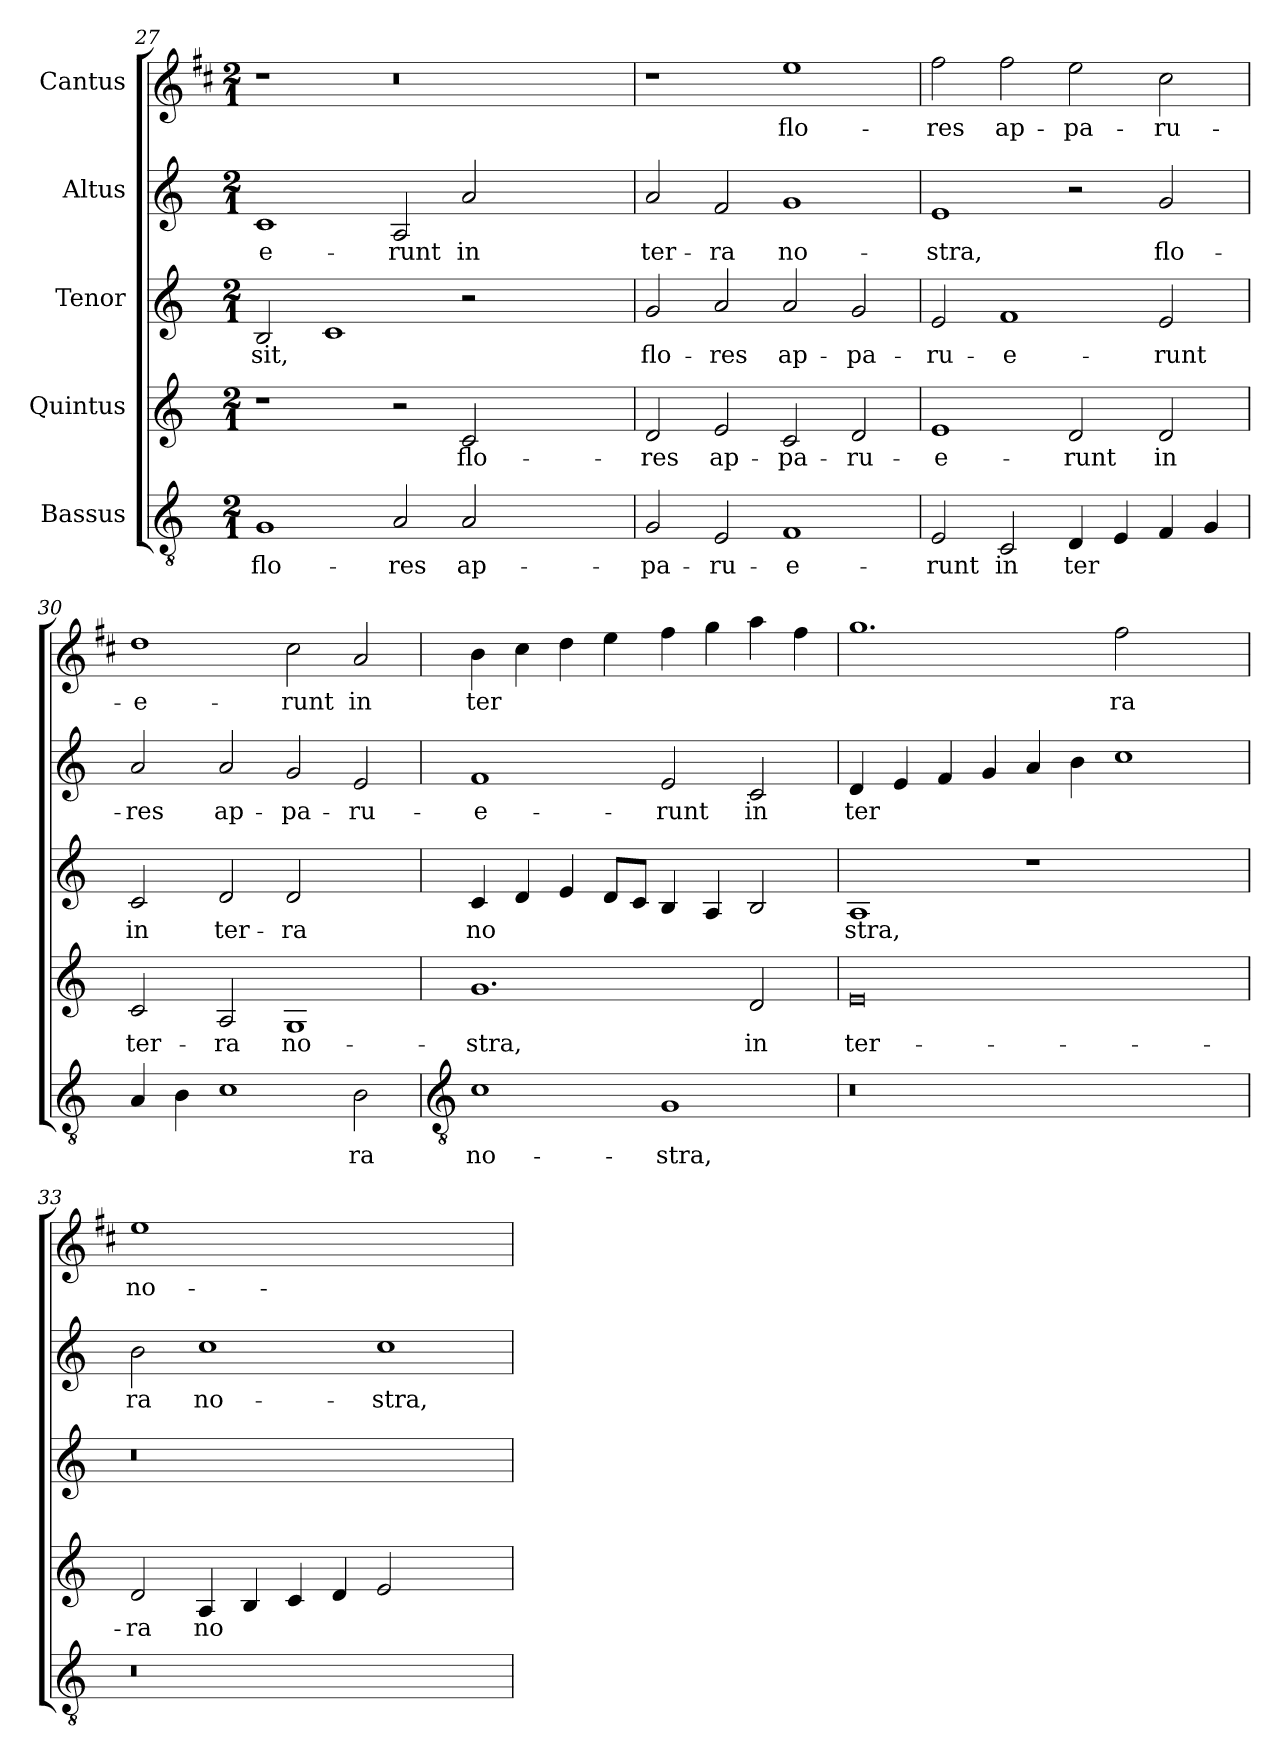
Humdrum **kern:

**kern	**text	**kern	**text	**kern	**text	**kern	**text	**kern	**text
*part5	*part5	*part4	*part4	*part3	*part3	*part2	*part2	*part1	*part1
*staff5	*staff5	*staff4	*staff4	*staff3	*staff3	*staff2	*staff2	*staff1	*staff1
*I"Bassus	*	*I"Quintus	*	*I"Tenor	*	*I"Altus	*	*I"Cantus	*
*clefGv2	*	*clefG2	*	*clefG2	*	*clefG2	*	*clefG2	*
*	*	*	*	*	*	*	*	*ITrd1c2	*
*k[]	*	*k[]	*	*k[]	*	*k[]	*	*k[]	*
*C:	*	*C:	*	*C:	*	*C:	*	*C:	*
*M2/1	*	*M2/1	*	*M2/1	*	*M2/1	*	*M2/1	*
=27	=27	=27	=27	=27	=27	=27	=27	=27	=27
!	!LO:LY:b	!	!	!	!LO:LY:b	!	!LO:LY:b	!	!
1G	flo-	1r	.	2B	sit,	1c	-e-	1r	.
.	.	.	.	1c	.	.	.	.	.
!	!LO:LY:b	!	!	!	!	!	!LO:LY:b	!	!
2A	-res	2r	.	.	.	2A	-runt	0r	.
!	!LO:LY:b	!	!LO:LY:b	!	!	!	!LO:LY:b	!	!
2A	ap-	2c	flo-	2r	.	2a	in	.	.
1ryy	.	1ryy	.	1ryy	.	1ryy	.	.	.
=28	=28	=28	=28	=28	=28	=28	=28	=28	=28
!	!LO:LY:b	!	!LO:LY:b	!	!LO:LY:b	!	!LO:LY:b	!	!
2G	-pa-	2d	-res	2g	flo-	2a	ter-	1r	.
!	!LO:LY:b	!	!LO:LY:b	!	!LO:LY:b	!	!LO:LY:b	!	!
2E	-ru-	2e	ap-	2a	-res	2f	-ra	.	.
!	!LO:LY:b	!	!LO:LY:b	!	!LO:LY:b	!	!LO:LY:b	!	!LO:LY:b
1F	-e-	2c	-pa-	2a	ap-	1g	no-	1dd	flo-
!	!	!	!LO:LY:b	!	!LO:LY:b	!	!	!	!
.	.	2d	-ru-	2g	-pa-	.	.	.	.
!!LO:LB:g=z
=29	=29	=29	=29	=29	=29	=29	=29	=29	=29
!	!LO:LY:b	!	!LO:LY:b	!	!LO:LY:b	!	!LO:LY:b	!	!LO:LY:b
2E	-runt	1e	-e-	2e	-ru-	1e	-stra,	2ee	-res
!	!LO:LY:b	!	!	!	!LO:LY:b	!	!	!	!LO:LY:b
2C	in	.	.	1f	-e-	.	.	2ee	ap-
!	!LO:LY:b	!	!LO:LY:b	!	!	!	!	!	!LO:LY:b
4D	ter	2d	-runt	.	.	2r	.	2dd	-pa-
4E	.	.	.	.	.	.	.	.	.
!	!	!	!LO:LY:b	!	!LO:LY:b	!	!LO:LY:b	!	!LO:LY:b
4F	.	2d	in	2e	-runt	2g	flo-	2b	-ru-
4G	.	.	.	.	.	.	.	.	.
=30	=30	=30	=30	=30	=30	=30	=30	=30	=30
!	!	!	!LO:LY:b	!	!LO:LY:b	!	!LO:LY:b	!	!LO:LY:b
4A	.	2c	ter-	2c	in	2a	-res	1cc	-e-
4B	.	.	.	.	.	.	.	.	.
!	!	!	!LO:LY:b	!	!LO:LY:b	!	!LO:LY:b	!	!
1c	.	2A	-ra	2d	ter-	2a	ap-	.	.
!	!	!	!LO:LY:b	!	!LO:LY:b	!	!LO:LY:b	!	!LO:LY:b
.	.	1G	no-	2d	-ra	2g	-pa-	2b	-runt
!	!LO:LY:b	!	!	!	!	!	!LO:LY:b	!	!LO:LY:b
2B	ra	.	.	2ryy	.	2e	-ru-	2g	in
!!LO:LB:g=z
=31	=31	=31	=31	=31	=31	=31	=31	=31	=31
*clefGv2	*	*	*	*	*	*	*	*	*
!	!LO:LY:b	!	!LO:LY:b	!	!LO:LY:b	!	!LO:LY:b	!	!LO:LY:b
1c	no-	1.g	-stra,	4c	no	1f	-e-	4a	ter
.	.	.	.	4d	.	.	.	4b	.
.	.	.	.	4e	.	.	.	4cc	.
.	.	.	.	8dL	.	.	.	4dd	.
.	.	.	.	8cJ	.	.	.	.	.
!	!LO:LY:b	!	!	!	!	!	!LO:LY:b	!	!
1G	-stra,	.	.	4B	.	2e	-runt	4ee	.
.	.	.	.	4A	.	.	.	4ff	.
!	!	!	!LO:LY:b	!	!	!	!LO:LY:b	!	!
.	.	2d	in	2B	.	2c	in	4gg	.
.	.	.	.	.	.	.	.	4ee	.
=32	=32	=32	=32	=32	=32	=32	=32	=32	=32
!	!	!	!LO:LY:b	!	!LO:LY:b	!	!LO:LY:b	!	!
0r	.	0e	ter-	1A	stra,	4d	ter	1.ff	.
.	.	.	.	.	.	4e	.	.	.
.	.	.	.	.	.	4f	.	.	.
.	.	.	.	.	.	4g	.	.	.
.	.	.	.	1r	.	4a	.	.	.
.	.	.	.	.	.	4b	.	.	.
!	!	!	!	!	!	!	!	!	!LO:LY:b
.	.	.	.	.	.	1cc	.	2ee	ra
2ryy	.	2ryy	.	2ryy	.	.	.	2ryy	.
=33	=33	=33	=33	=33	=33	=33	=33	=33	=33
!	!	!	!LO:LY:b	!	!	!	!LO:LY:b	!	!LO:LY:b
0r	.	2d	-ra	0r	.	2b	ra	1dd	no-
!	!	!	!LO:LY:b	!	!	!	!LO:LY:b	!	!
.	.	4A	no	.	.	1cc	no-	.	.
.	.	4B	.	.	.	.	.	.	.
!	!	!	!	!	!	!	!	!	!LO:LY:b
.	.	4c	.	.	.	.	.	[1eeyy	-stra,
.	.	4d	.	.	.	.	.	.	.
!	!	!	!	!	!	!	!LO:LY:b	!	!
.	.	2e	.	.	.	1cc	-stra,	.	.
2ryy	.	2ryy	.	2ryy	.	.	.	2ryy	.
=	=	=	=	=	=	=	=	=	=
*-	*-	*-	*-	*-	*-	*-	*-	*-	*-
